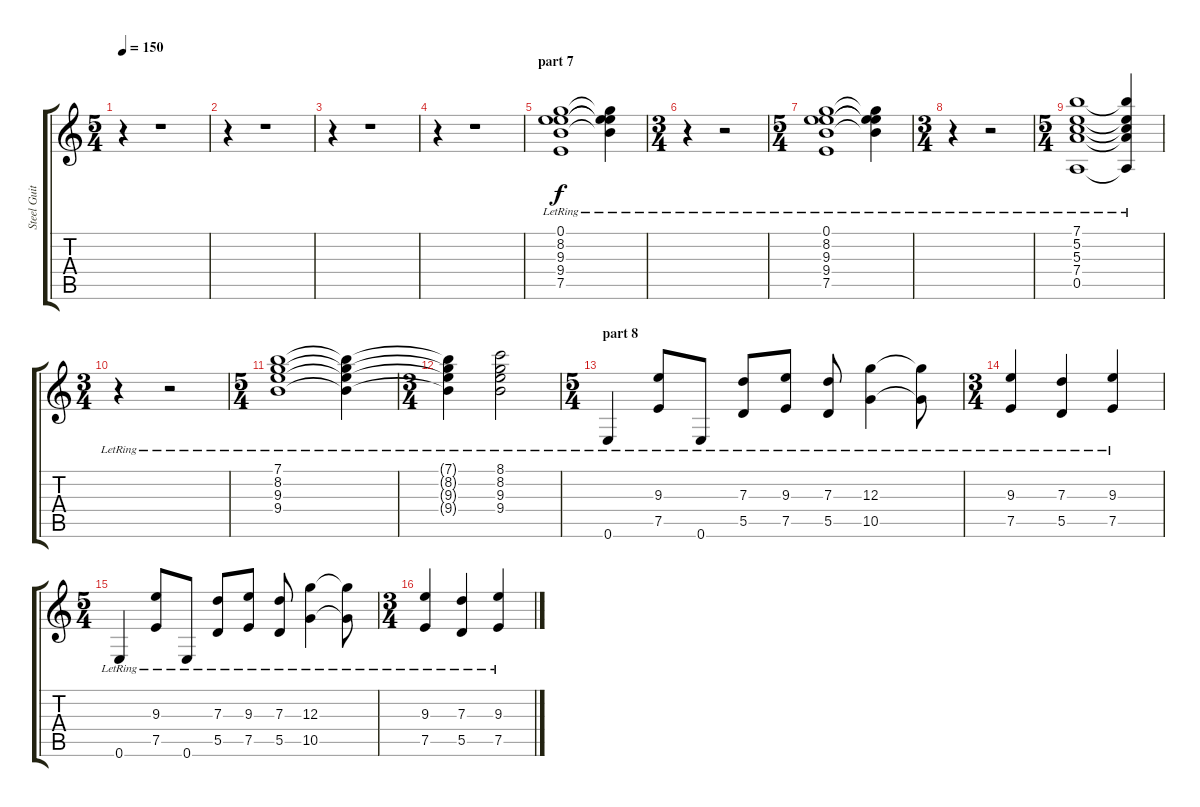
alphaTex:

\track ("Steel Guitar" "Steel Guit") {instrument acousticguitarsteel}
\staff {score tabs}
\tuning (E4 B3 G3 D3 A2 E2) {hide}
\ts (5 4)
\tempo 150
\clef g2
\ks c
r.4{dy ff} r.1 |
r.4 r.1 |
r.4 r.1 |
r.4 r.1 |
\section ("" "part 7")
(0.1{lr} 8.2{lr} 9.3{lr} 9.4{lr} 7.5).1{dy f} (0.1{lr t} 8.2{lr t} 9.3{lr t} 9.4{lr t}).4 |
\ts (3 4)
r.4 r.2 |
\ts (5 4)
(0.1{lr} 8.2{lr} 9.3{lr} 9.4{lr} 7.5).1 (0.1{lr t} 8.2{lr t} 9.3{lr t} 9.4{lr t}).4 |
\ts (3 4)
r.4 r.2 |
\ts (5 4)
(7.1{lr} 5.2{lr} 5.3{lr} 7.4{lr} 0.5{lr}).1 (7.1{lr t} 5.2{lr t} 5.3{lr t} 7.4{lr t} 0.5{lr t}).4 |
\ts (3 4)
r.4 r.2 |
\ts (5 4)
(7.1{lr} 8.2{lr} 9.3{lr} 9.4{lr}).1 (7.1{lr t} 8.2{lr t} 9.3{lr t} 9.4{lr t}).4 |
\ts (3 4)
(7.1{lr t} 8.2{lr t} 9.3{lr t} 9.4{lr t}).4 (8.1{lr} 8.2{lr} 9.3{lr} 9.4{lr}).2 |
\ts (5 4)
\section ("" "part 8")
0.6{lr}.4 (9.3{lr} 7.5{lr}).8 0.6{lr}.8 (7.3{lr} 5.5{lr}).8 (9.3{lr} 7.5{lr}).8 (7.3{lr} 5.5{lr}).8 (12.3{lr} 10.5{lr}).4 (12.3{lr t} 10.5{lr t}).8 |
\ts (3 4)
(9.3{lr} 7.5{lr}).4 (7.3{lr} 5.5{lr}).4 (9.3{lr} 7.5{lr}).4 |
\ts (5 4)
0.6{lr}.4 (9.3{lr} 7.5{lr}).8 0.6{lr}.8 (7.3{lr} 5.5{lr}).8 (9.3{lr} 7.5{lr}).8 (7.3{lr} 5.5{lr}).8 (12.3{lr} 10.5{lr}).4 (12.3{lr t} 10.5{lr t}).8 |
\ts (3 4)
(9.3{lr} 7.5{lr}).4 (7.3{lr} 5.5{lr}).4 (9.3{lr} 7.5{lr}).4
